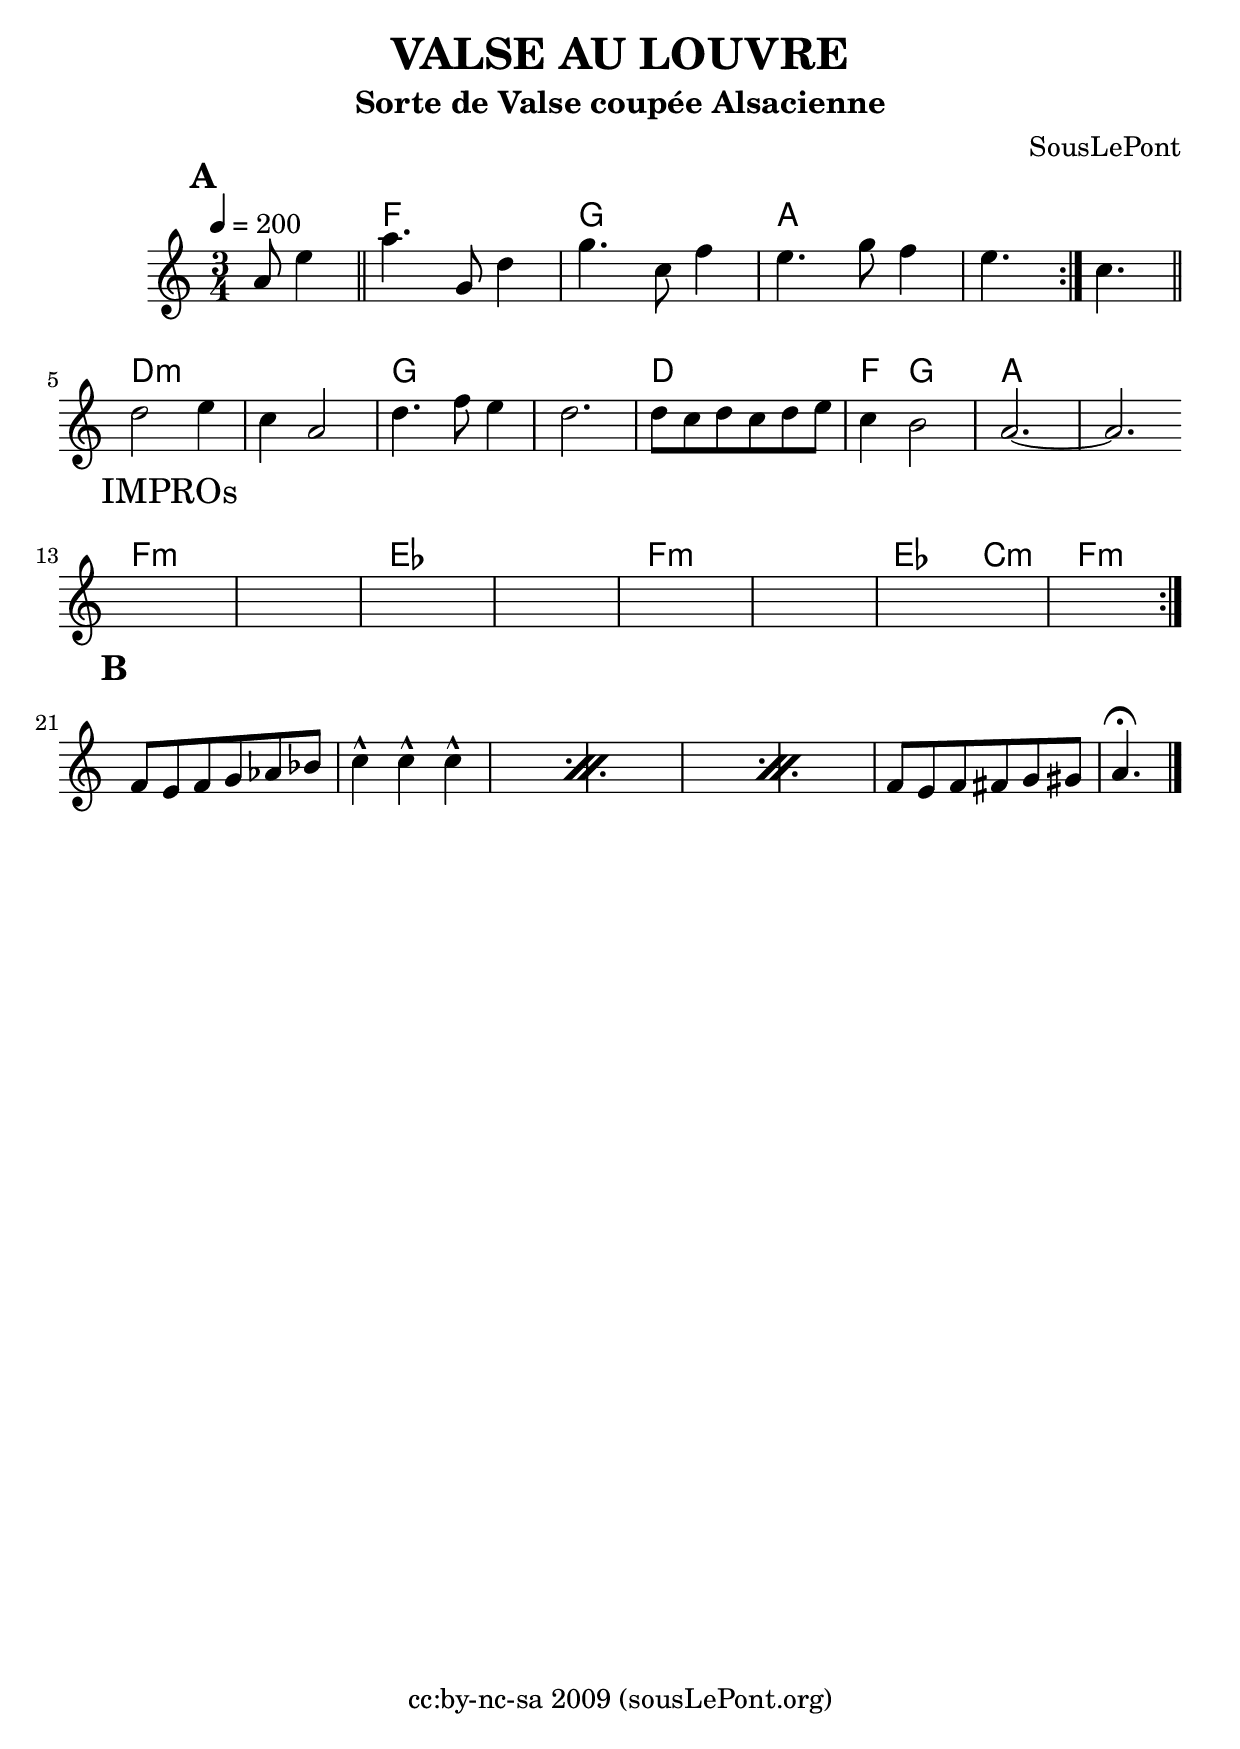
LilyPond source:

\version "2.8.0"
#(set-default-paper-size "a4")
#(set-global-staff-size 24)

\header{
        title = "VALSE AU LOUVRE"
        subtitle = "Sorte de Valse coupée Alsacienne"
        composer = "SousLePont"
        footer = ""
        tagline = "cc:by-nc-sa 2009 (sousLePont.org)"
        dedication = ""
}
A={} 

harmonies = { \chords {
s4.
f2. g a s
d:m s g s 
d f4 g2 a2. s
f2.:m s es s f:m s es2 c4:m f2.:m
}}
melodie = \transpose c c'' { 
\tempo 4 = 200
\time 3/4
\mark \default
\partial 4.
\repeat volta2 {a,8 e4 \bar"||"
a4.g,8 d4 g4.c8 f4
e4. g8 f4 e4.} c4.\bar"||"\break
d2 e4 c a,2 d4. f8 e4 d2.
d8 c d c d e c4 b,2 a,2.~a,2. \bar":|:" \break
\mark "IMPROs"
\repeat volta 2{s2. s s s s s s s} 
\break\mark \default 
\transpose c c, { \repeat percent 3{ 
f8 e f g aes bes c'4-^ c'-^ c'-^}
f8 e f fis g gis  a4.\fermata\bar":|"
\bar"|." \break
}
}
droite    = \relative c'' { 
}
gauche    = \relative c { 
}

\score {
  <<
        \new ChordNames \harmonies      %grave les accords au dessus    
        \new Staff = "" { \clef "treble" \override Score.RehearsalMark #'padding = #5 \set Score.markFormatter = #format-mark-circle-letters \set Score.skipBars = ##t \melodie }

%       \new PianoStaff = "" <<
%       \new Staff = "droite" { \droite }
%       \new Staff = "gauche" { \clef "bass" \gauche }
%    >>
  >>    
  \midi {
    }
  \layout { }
}

